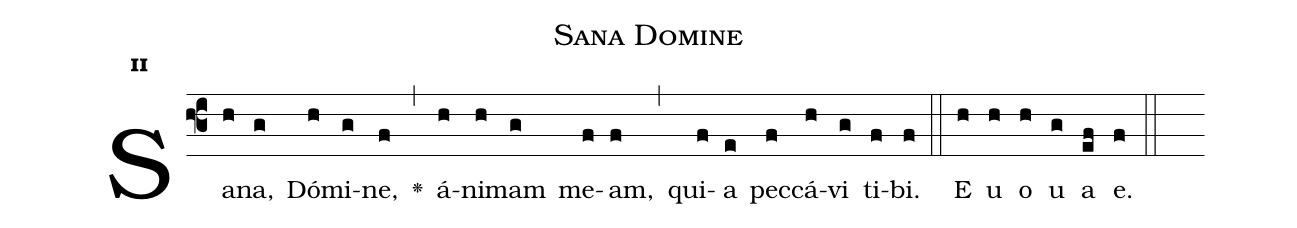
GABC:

name:Sana Domine;
office-part:Antiphona;
mode:2;
%%
initial-style: 1;
name: Sana Domine;
book: Antiphonae & Responsoria/Tomus III, p.27;
occasion: Psalterium Hebdomada I Feria VI;
office-part: Vesperae Ant 1;
user-notes: ;
commentary: ;
annotation: 2d;
centering-scheme: english;
fontsize: 12;
font: OFLSortsMillGoudy;
height: 11;
width: 4.5;
%%
(f3)Sa(h)na,(g) Dó(h)mi(g)ne,(f) <v>\greheightstar</v>(,) á(h)ni(h)mam(g) me(f)am,(f) (,) qui(f)a(e) pec(f)cá(h)vi(g) ti(f)bi.(f) (::)
E(h) u(h) o(h) u(g) a(ef) e.(f) (::)
